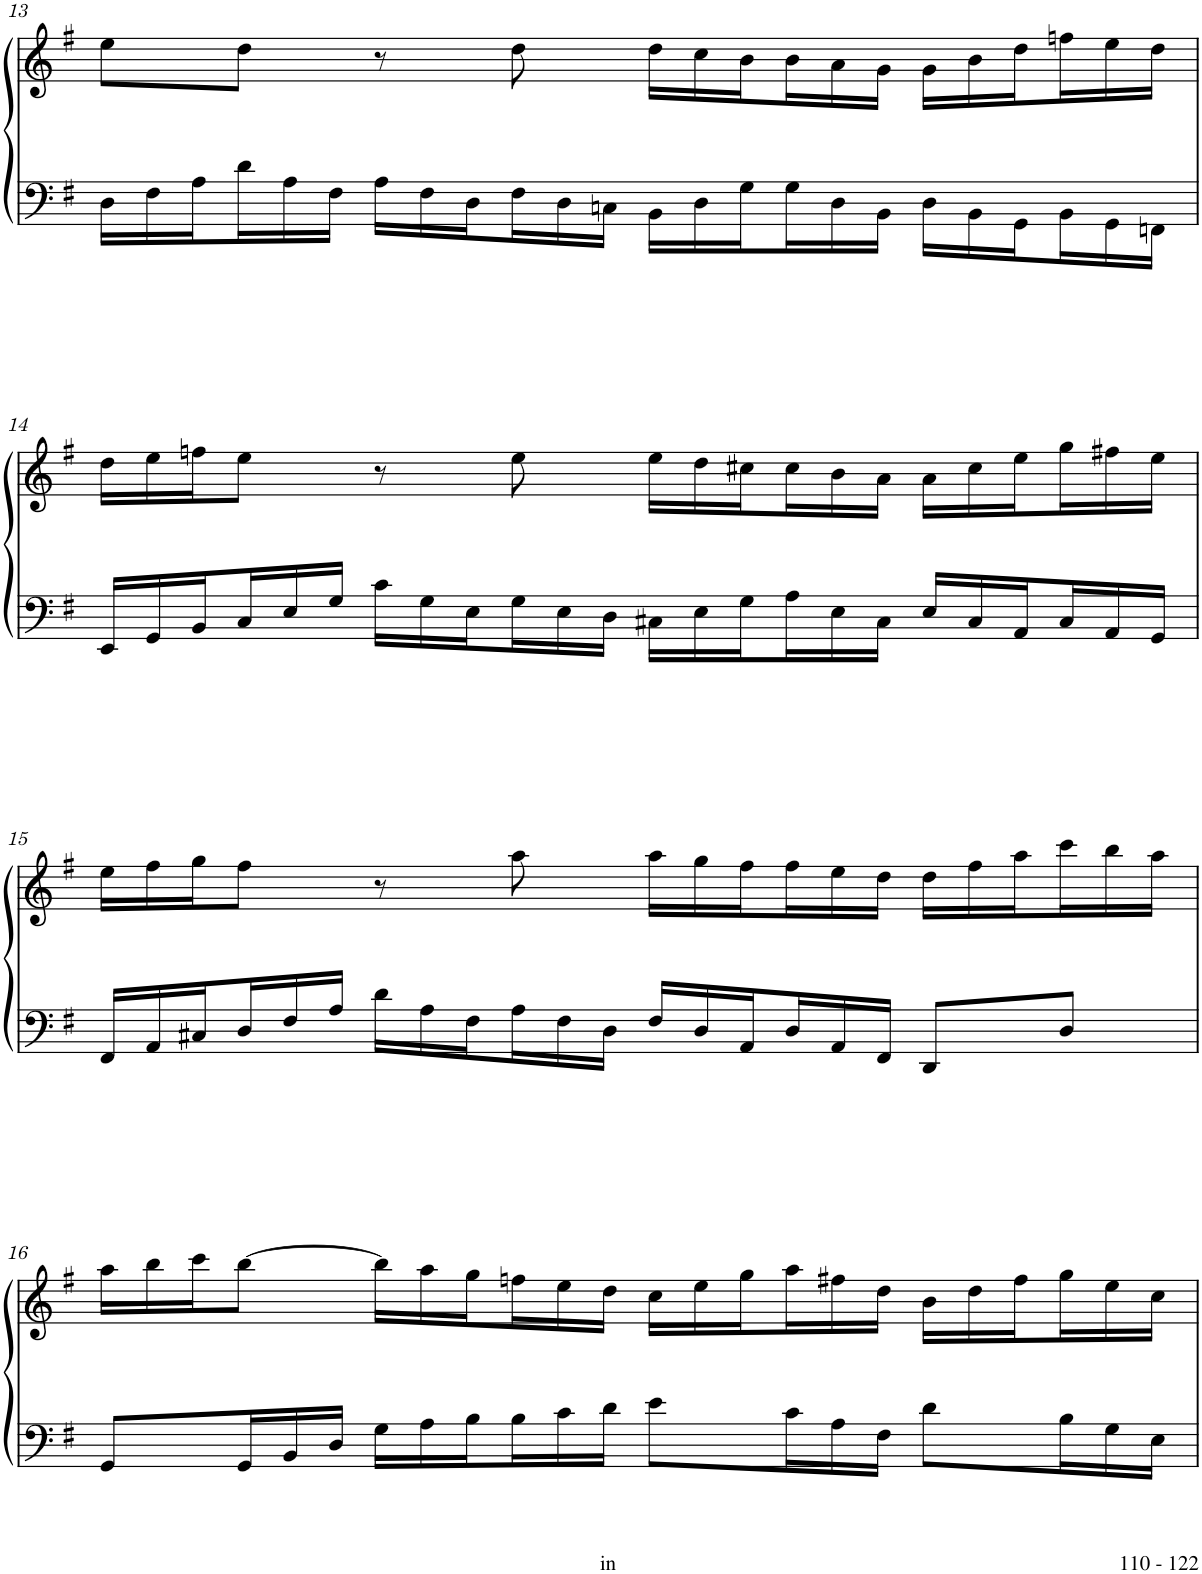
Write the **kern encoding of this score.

**kern	**kern
*part1	*part1
*staff2	*staff1
*I"Piano	*
*I'Pno	*
!!LO:PB:g=z
*clefF4	*clefG2
*k[f#]	*k[f#]
*M24/16	*M24/16
*Xbrackettup	*
=13	=13
24D\LL	8ee\L
24F#\	.
24A\	.
24d\	8dd\J
24A\	.
24F#\JJ	.
24A\LL	8r
24F#\	.
24D\	.
24F#\	8dd\
24D\	.
24Cn\JJ	.
*	*Xbrackettup
24BB\LL	24dd\LL
24D\	24cc\
24G\	24b\
24G\	24b\
24D\	24a\
24BB\JJ	24g\JJ
24D\LL	24g\LL
24BB\	24b\
24GG\	24dd\
24BB\	24ffn\
24GG\	24ee\
24FFn\JJ	24dd\JJ
!!LO:LB:g=z
=14	=14
24EE/LL	24dd\LL
24GG/	24ee\
24BB/	24ffn\J
24C/	8ee\J
24E/	.
24G/JJ	.
24c\LL	8r
24G\	.
24E\	.
24G\	8ee\
24E\	.
24D\JJ	.
24C#X\LL	24ee\LL
24E\	24dd\
24G\	24cc#X\
24A\	24cc#\
24E\	24b\
24C#\JJ	24a\JJ
24E/LL	24a\LL
24C#/	24cc#\
24AA/	24ee\
24C#/	24gg\
24AA/	24ff#X\
24GG/JJ	24ee\JJ
!!LO:LB:g=z
=15	=15
24FF#/LL	24ee\LL
24AA/	24ff#\
24C#X/	24gg\J
24D/	8ff#\J
24F#/	.
24A/JJ	.
24d\LL	8r
24A\	.
24F#\	.
24A\	8aa\
24F#\	.
24D\JJ	.
24F#/LL	24aa\LL
24D/	24gg\
24AA/	24ff#\
24D/	24ff#\
24AA/	24ee\
24FF#/JJ	24dd\JJ
8DD/L	24dd\LL
.	24ff#\
.	24aa\
8D/J	24ccc\
.	24bb\
.	24aa\JJ
!!LO:LB:g=z
=16	=16
8GG/L	24aa\LL
.	24bb\
.	24ccc\J
24GG/L	[8bb\J
24BB/	.
24D/JJ	.
24G\LL	24bb\LL]
24A\	24aa\
24B\	24gg\
24B\	24ffn\
24c\	24ee\
24d\JJ	24dd\JJ
8e\L	24cc\LL
.	24ee\
.	24gg\
24c\L	24aa\
24A\	24ff#X\
24F#\JJ	24dd\JJ
8d\L	24b\LL
.	24dd\
.	24ff#\
24B\L	24gg\
24G\	24ee\
24E\JJ	24cc\JJ
=	=
*-	*-
